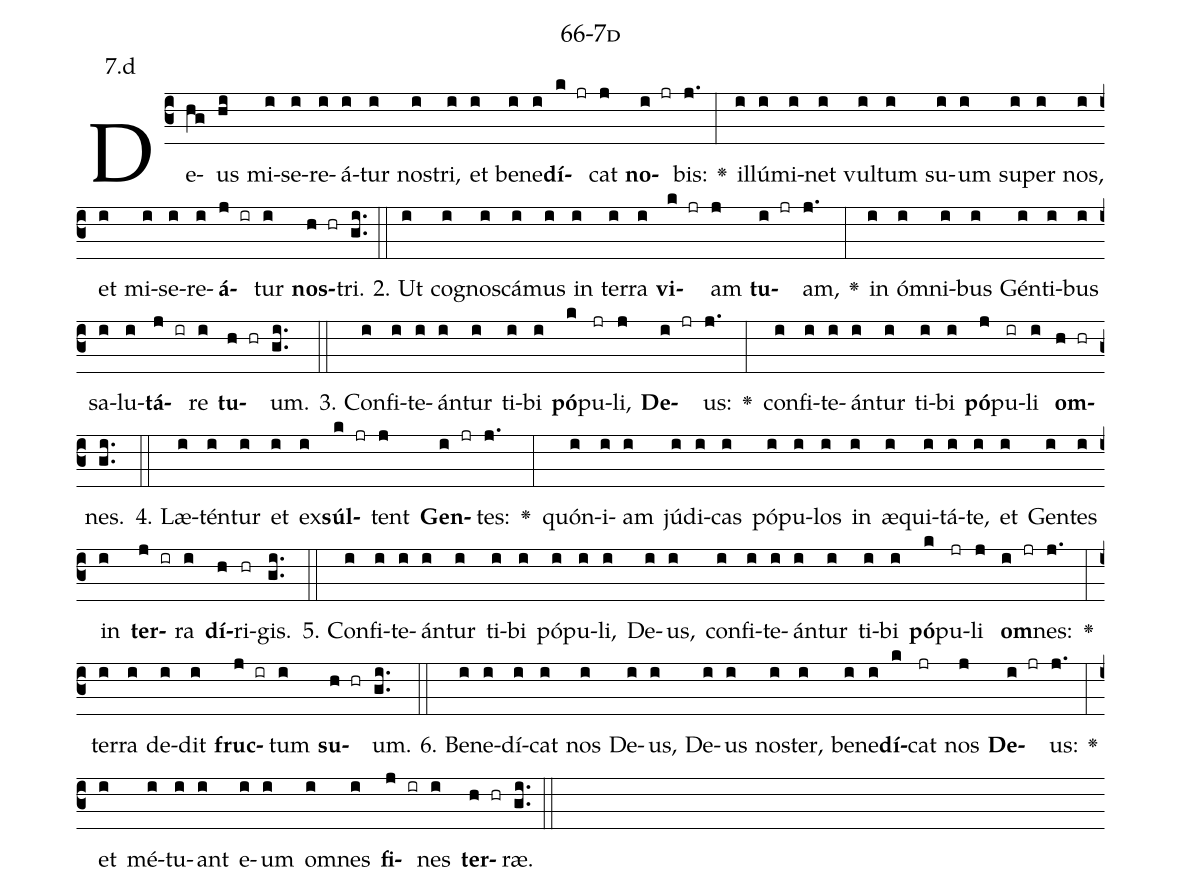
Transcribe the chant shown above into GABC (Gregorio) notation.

name: 66-7d;
annotation: 7.d;
%%
(c3)De(hg)us(hi) mi(i)se(i)re(i)á(i)tur(i) nos(i)tri,(i) et(i) be(i)ne(i)<b>dí</b>(k jr)cat(j) <b>no</b>(i jr)bis:(j.) <v>\greheightstar</v>(:) il(i)lú(i)mi(i)net(i) vul(i)tum(i) su(i)um(i) su(i)per(i) nos,(i) et(i) mi(i)se(i)re(i)<b>á</b>(j ir)tur(i) <b>nos</b>(h hr)tri.(gi..) (::)
2. Ut(i) co(i)gnos(i)cá(i)mus(i) in(i) ter(i)ra(i) <b>vi</b>(k jr)am(j) <b>tu</b>(i jr)am,(j.) <v>\greheightstar</v>(:) in(i) óm(i)ni(i)bus(i) Gén(i)ti(i)bus(i) sa(i)lu(i)<b>tá</b>(j ir)re(i) <b>tu</b>(h hr)um.(gi..) (::)
3. Con(i)fi(i)te(i)án(i)tur(i) ti(i)bi(i) <b>pó</b>(k)pu(jr)li,(j) <b>De</b>(i jr)us:(j.) <v>\greheightstar</v>(:) con(i)fi(i)te(i)án(i)tur(i) ti(i)bi(i) <b>pó</b>(j)pu(ir)li(i) <b>om</b>(h hr)nes.(gi..) (::)
4. Læ(i)tén(i)tur(i) et(i) ex(i)<b>súl</b>(k jr)tent(j) <b>Gen</b>(i jr)tes:(j.) <v>\greheightstar</v>(:) quón(i)i(i)am(i) jú(i)di(i)cas(i) pó(i)pu(i)los(i) in(i) æ(i)qui(i)tá(i)te,(i) et(i) Gen(i)tes(i) in(i) <b>ter</b>(j ir)ra(i) <b>dí</b>(h)ri(hr)gis.(gi..) (::)
5. Con(i)fi(i)te(i)án(i)tur(i) ti(i)bi(i) pó(i)pu(i)li,(i) De(i)us,(i) con(i)fi(i)te(i)án(i)tur(i) ti(i)bi(i) <b>pó</b>(k)pu(jr)li(j) <b>om</b>(i jr)nes:(j.) <v>\greheightstar</v>(:) ter(i)ra(i) de(i)dit(i) <b>fruc</b>(j ir)tum(i) <b>su</b>(h hr)um.(gi..) (::)
6. Be(i)ne(i)dí(i)cat(i) nos(i) De(i)us,(i) De(i)us(i) nos(i)ter,(i) be(i)ne(i)<b>dí</b>(k)cat(jr) nos(j) <b>De</b>(i jr)us:(j.) <v>\greheightstar</v>(:) et(i) mé(i)tu(i)ant(i) e(i)um(i) om(i)nes(i) <b>fi</b>(j ir)nes(i) <b>ter</b>(h hr)ræ.(gi..) (::)
